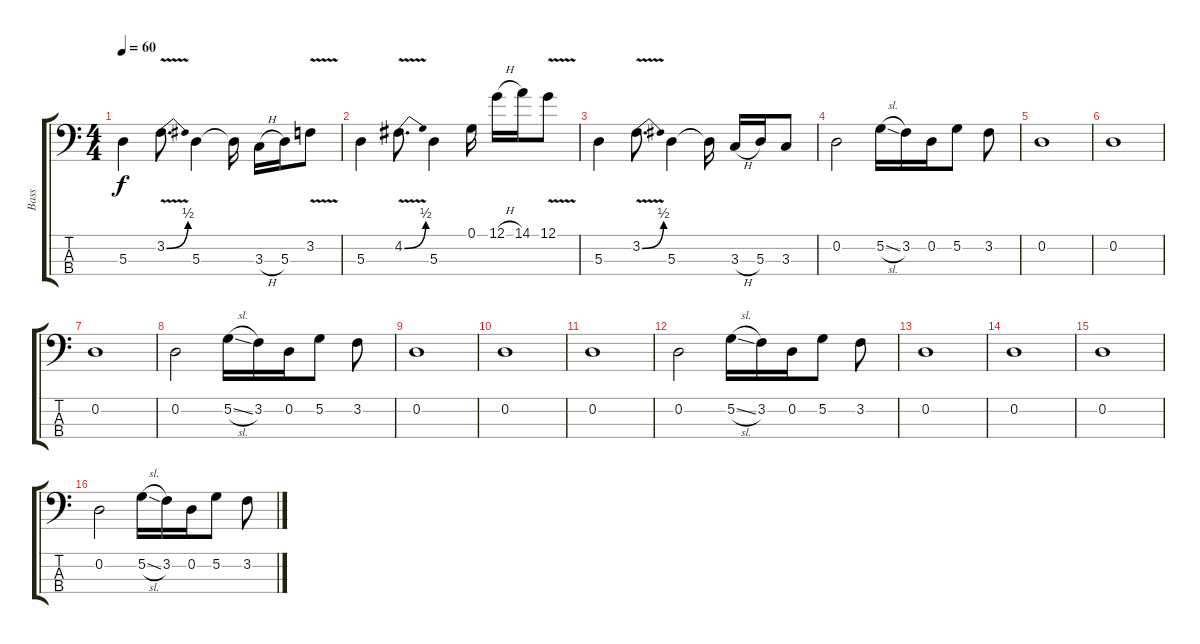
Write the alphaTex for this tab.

\track ("Bass" "Bass") {instrument electricbassfinger}
\staff {score tabs}
\tuning (G2 D2 A1 E1) {hide}
\ts (4 4)
\tempo 60
\clef f4
\ks c
5.3.4{dy f} 3.2{be (bend 0 0 60 2) v}.8{d} 5.3.4 5.3{t}.16 3.3{h}.16 5.3.16 3.2{v}.8 |
5.3.4 4.2{be (bend 0 0 60 2) v}.8{d} 5.3.4 0.1.16 12.1{h}.16 14.1.16 12.1{v}.8 |
5.3.4 3.2{be (bend 0 0 60 2) v}.8{d} 5.3.4 5.3{t}.16 3.3{h}.16 5.3.16 3.3.8 |
0.2.2 5.2{sl}.16 3.2.16 0.2.16 5.2.8 3.2.8 |
0.2.1 |
0.2.1 |
0.2.1 |
0.2.2 5.2{sl}.16 3.2.16 0.2.16 5.2.8 3.2.8 |
0.2.1 |
0.2.1 |
0.2.1 |
0.2.2 5.2{sl}.16 3.2.16 0.2.16 5.2.8 3.2.8 |
0.2.1 |
0.2.1 |
0.2.1 |
0.2.2 5.2{sl}.16 3.2.16 0.2.16 5.2.8 3.2.8
